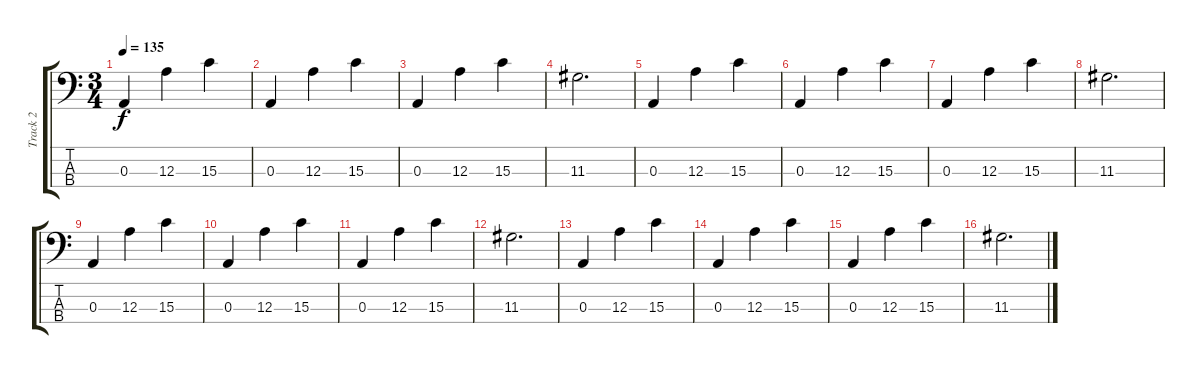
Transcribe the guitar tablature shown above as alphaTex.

\track ("Track 2" "Track 2") {instrument electricbassfinger}
\staff {score tabs}
\tuning (G2 D2 A1 E1) {hide}
\ts (3 4)
\tempo 135
\clef f4
\ks c
0.3.4{dy f} 12.3.4 15.3.4 |
0.3.4 12.3.4 15.3.4 |
0.3.4 12.3.4 15.3.4 |
11.3.2{d} |
0.3.4 12.3.4 15.3.4 |
0.3.4 12.3.4 15.3.4 |
0.3.4 12.3.4 15.3.4 |
11.3.2{d} |
0.3.4 12.3.4 15.3.4 |
0.3.4 12.3.4 15.3.4 |
0.3.4 12.3.4 15.3.4 |
11.3.2{d} |
0.3.4 12.3.4 15.3.4 |
0.3.4 12.3.4 15.3.4 |
0.3.4 12.3.4 15.3.4 |
11.3.2{d}
